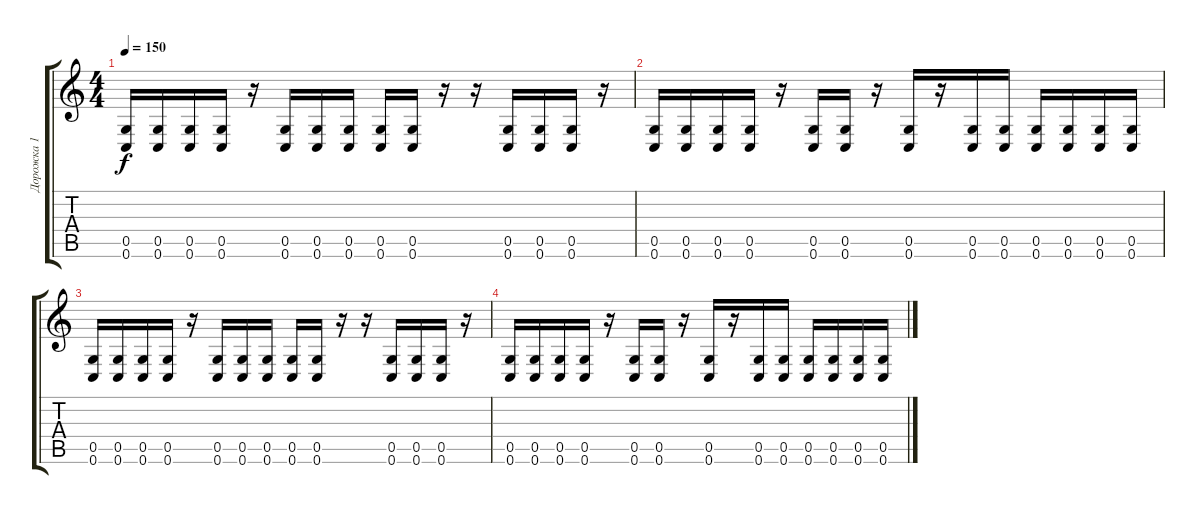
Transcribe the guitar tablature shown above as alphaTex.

\track ("Дорожка 1" "Дорожка 1") {instrument distortionguitar}
\staff {score tabs}
\tuning (D4 A3 F3 C3 G2 C2) {hide}
\ts (4 4)
\tempo 150
\clef g2
\ks c
(0.5 0.6).16{dy f} (0.5 0.6).16 (0.5 0.6).16 (0.5 0.6).16 r.16 (0.5 0.6).16 (0.5 0.6).16 (0.5 0.6).16 (0.5 0.6).16 (0.5 0.6).16 r.16 r.16 (0.5 0.6).16 (0.5 0.6).16 (0.5 0.6).16 r.16 |
(0.5 0.6).16 (0.5 0.6).16 (0.5 0.6).16 (0.5 0.6).16 r.16 (0.5 0.6).16 (0.5 0.6).16 r.16 (0.5 0.6).16 r.16 (0.5 0.6).16 (0.5 0.6).16 (0.5 0.6).16 (0.5 0.6).16 (0.5 0.6).16 (0.5 0.6).16 |
(0.5 0.6).16 (0.5 0.6).16 (0.5 0.6).16 (0.5 0.6).16 r.16 (0.5 0.6).16 (0.5 0.6).16 (0.5 0.6).16 (0.5 0.6).16 (0.5 0.6).16 r.16 r.16 (0.5 0.6).16 (0.5 0.6).16 (0.5 0.6).16 r.16 |
(0.5 0.6).16 (0.5 0.6).16 (0.5 0.6).16 (0.5 0.6).16 r.16 (0.5 0.6).16 (0.5 0.6).16 r.16 (0.5 0.6).16 r.16 (0.5 0.6).16 (0.5 0.6).16 (0.5 0.6).16 (0.5 0.6).16 (0.5 0.6).16 (0.5 0.6).16
